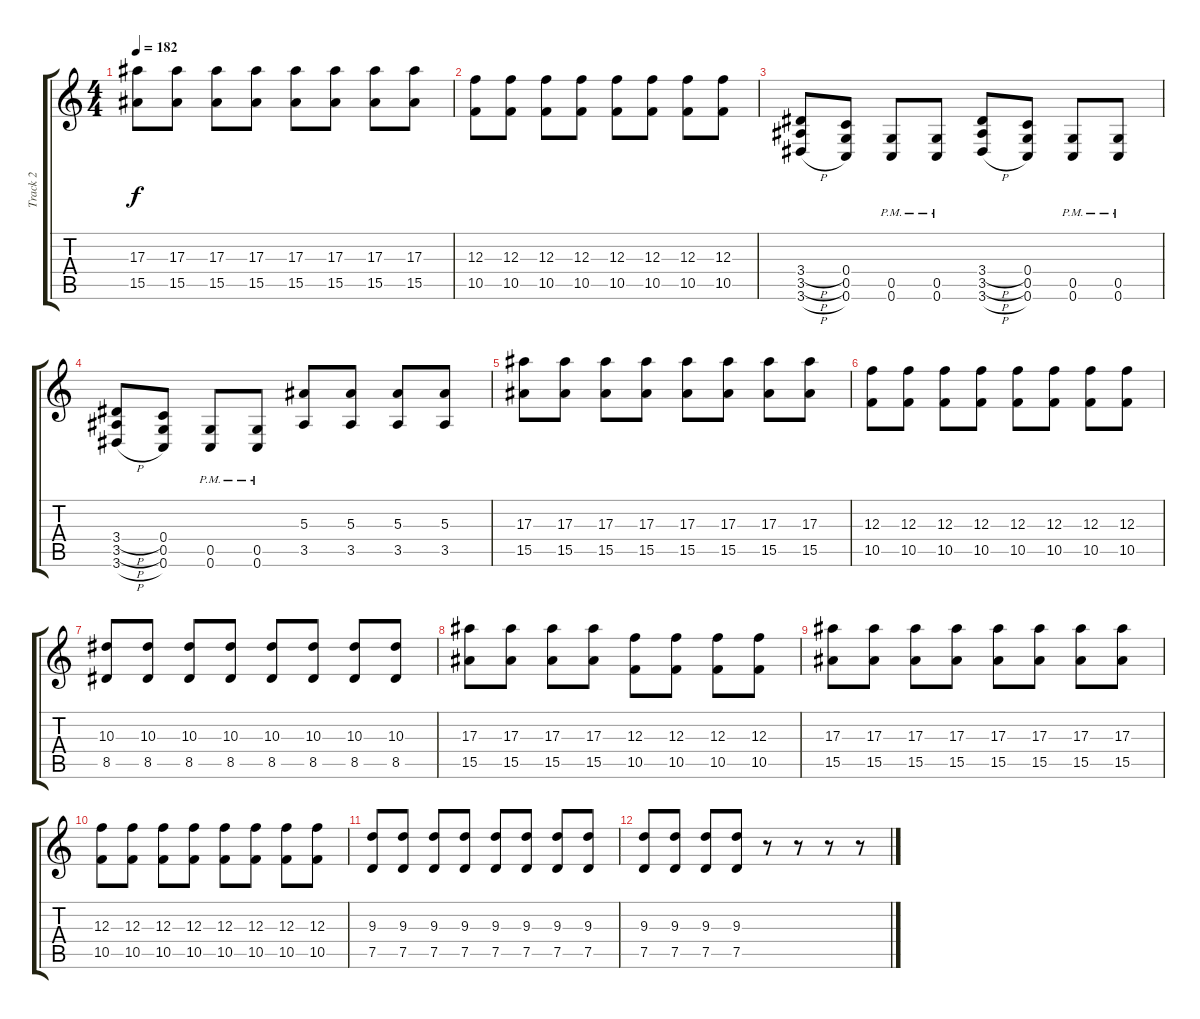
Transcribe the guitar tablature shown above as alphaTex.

\track ("Track 2" "Track 2") {instrument overdrivenguitar}
\staff {score tabs}
\tuning (D4 A3 F3 C3 G2 C2) {hide}
\ts (4 4)
\tempo 182
\clef g2
\ks c
(17.3 15.5).8{dy f} (17.3 15.5).8 (17.3 15.5).8 (17.3 15.5).8 (17.3 15.5).8 (17.3 15.5).8 (17.3 15.5).8 (17.3 15.5).8 |
(12.3 10.5).8 (12.3 10.5).8 (12.3 10.5).8 (12.3 10.5).8 (12.3 10.5).8 (12.3 10.5).8 (12.3 10.5).8 (12.3 10.5).8 |
(3.4{h} 3.5{h} 3.6{h}).8 (0.4 0.5 0.6).8 (0.5{pm} 0.6{pm}).8 (0.5{pm} 0.6{pm}).8 (3.4{h} 3.5{h} 3.6{h}).8 (0.4 0.5 0.6).8 (0.5{pm} 0.6{pm}).8 (0.5{pm} 0.6{pm}).8 |
(3.4{h} 3.5{h} 3.6{h}).8 (0.4 0.5 0.6).8 (0.5{pm} 0.6{pm}).8 (0.5{pm} 0.6{pm}).8 (5.3 3.5).8 (5.3 3.5).8 (5.3 3.5).8 (5.3 3.5).8 |
(17.3 15.5).8 (17.3 15.5).8 (17.3 15.5).8 (17.3 15.5).8 (17.3 15.5).8 (17.3 15.5).8 (17.3 15.5).8 (17.3 15.5).8 |
(12.3 10.5).8 (12.3 10.5).8 (12.3 10.5).8 (12.3 10.5).8 (12.3 10.5).8 (12.3 10.5).8 (12.3 10.5).8 (12.3 10.5).8 |
(10.3 8.5).8 (10.3 8.5).8 (10.3 8.5).8 (10.3 8.5).8 (10.3 8.5).8 (10.3 8.5).8 (10.3 8.5).8 (10.3 8.5).8 |
(17.3 15.5).8 (17.3 15.5).8 (17.3 15.5).8 (17.3 15.5).8 (12.3 10.5).8 (12.3 10.5).8 (12.3 10.5).8 (12.3 10.5).8 |
(17.3 15.5).8 (17.3 15.5).8 (17.3 15.5).8 (17.3 15.5).8 (17.3 15.5).8 (17.3 15.5).8 (17.3 15.5).8 (17.3 15.5).8 |
(12.3 10.5).8 (12.3 10.5).8 (12.3 10.5).8 (12.3 10.5).8 (12.3 10.5).8 (12.3 10.5).8 (12.3 10.5).8 (12.3 10.5).8 |
(9.3 7.5).8 (9.3 7.5).8 (9.3 7.5).8 (9.3 7.5).8 (9.3 7.5).8 (9.3 7.5).8 (9.3 7.5).8 (9.3 7.5).8 |
(9.3 7.5).8 (9.3 7.5).8 (9.3 7.5).8 (9.3 7.5).8 r.8 r.8 r.8 r.8
